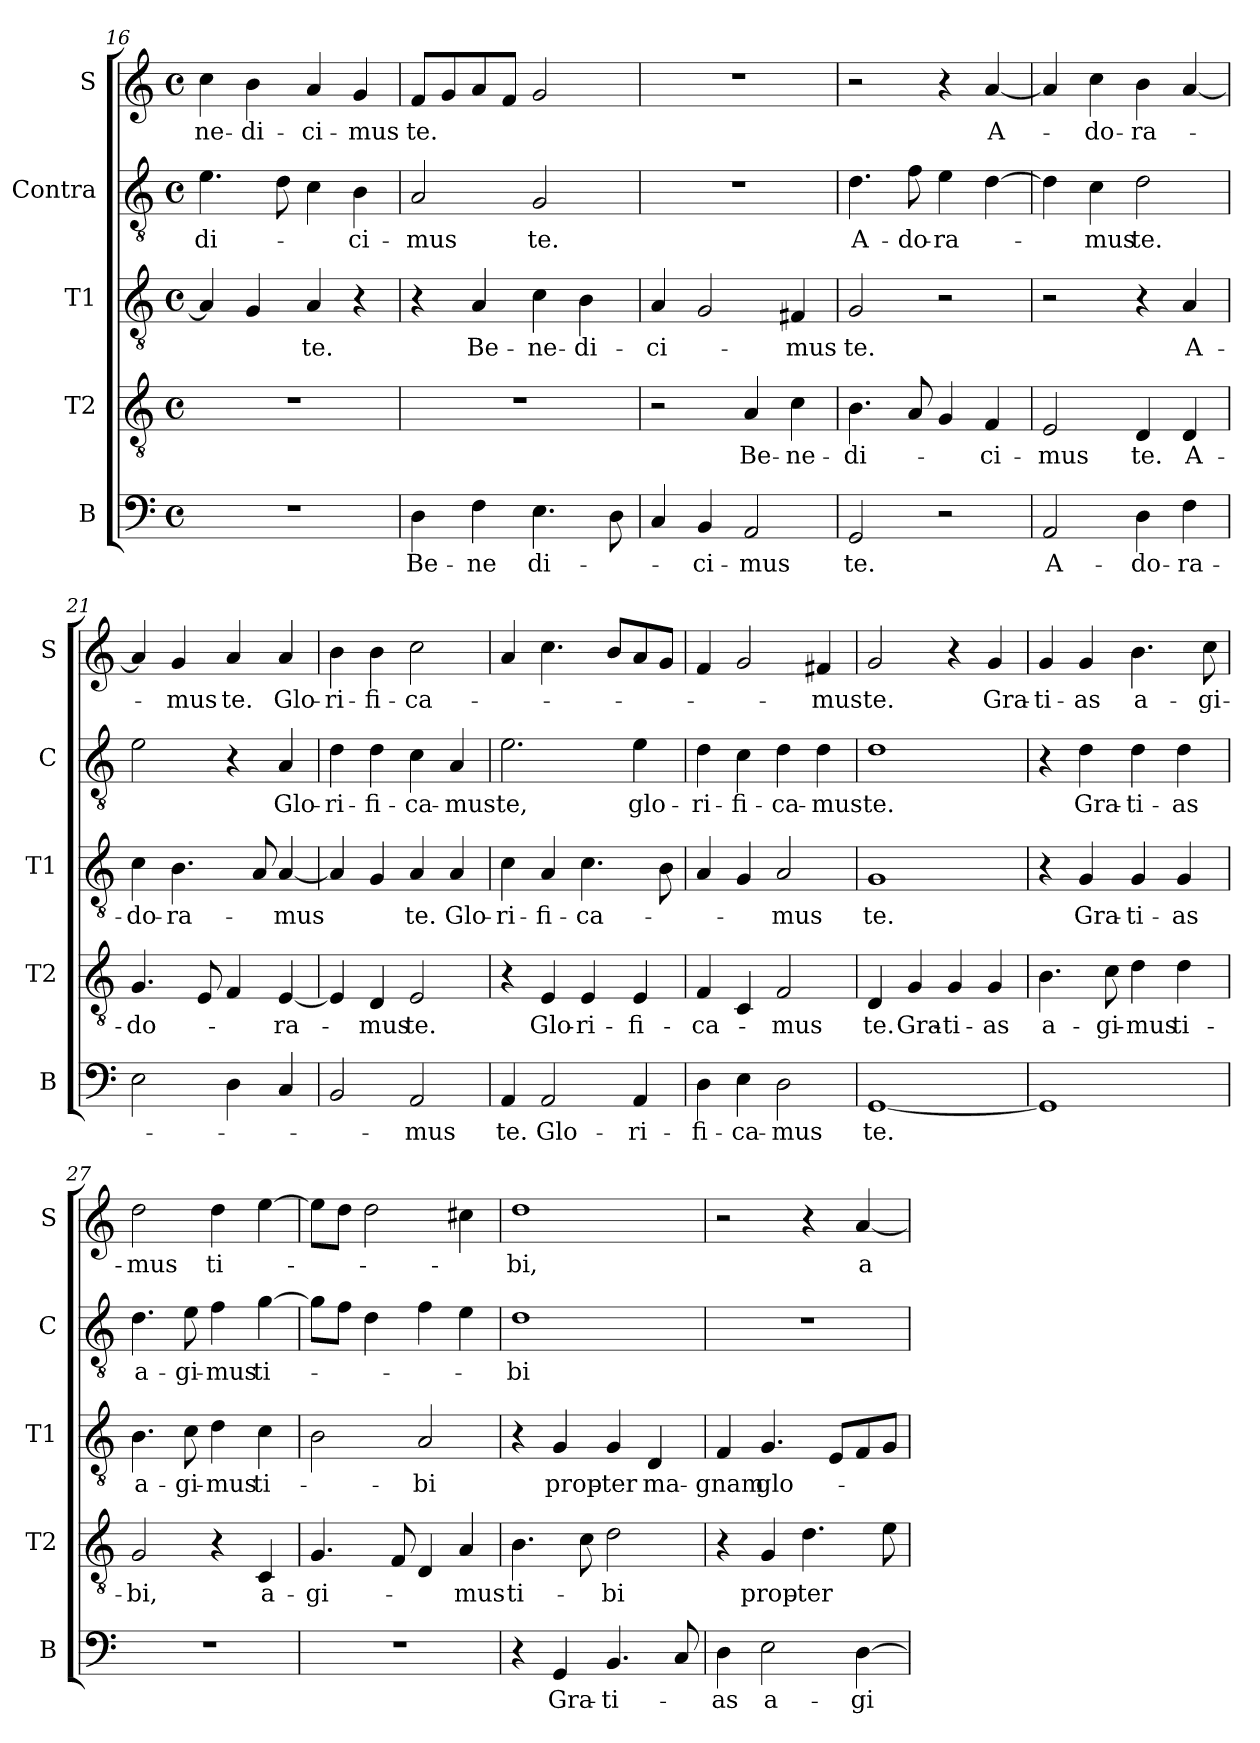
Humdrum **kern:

**kern	**text	**kern	**text	**kern	**text	**kern	**text	**kern	**text
*part5	*part5	*part4	*part4	*part3	*part3	*part2	*part2	*part1	*part1
*staff5	*staff5	*staff4	*staff4	*staff3	*staff3	*staff2	*staff2	*staff1	*staff1
*I"B	*	*I"T2	*	*I"T1	*	*I"Contra	*	*I"S	*
*I'B	*	*I'T2	*	*I'T1	*	*I'C	*	*I'S	*
*clefF4	*	*clefGv2	*	*clefGv2	*	*clefGv2	*	*clefG2	*
*k[]	*	*k[]	*	*k[]	*	*k[]	*	*k[]	*
*M4/4	*	*M4/4	*	*M4/4	*	*M4/4	*	*M4/4	*
*met(c)	*	*met(c)	*	*met(c)	*	*met(c)	*	*met(c)	*
=16	=16	=16	=16	=16	=16	=16	=16	=16	=16
1r	.	1r	.	4A/]	.	4.e\	di-	4cc\	-ne-
.	.	.	.	4G/	.	.	.	4b\	-di-
.	.	.	.	.	.	8d\	.	.	.
.	.	.	.	4A/	te.	4c\	.	4a/	-ci-
.	.	.	.	4r	.	4B\	-ci-	4g/	-mus
=17	=17	=17	=17	=17	=17	=17	=17	=17	=17
4D\	Be-	1r	.	4r	.	2A/	-mus	8f/L	te.
.	.	.	.	.	.	.	.	8g/	.
4F\	-ne	.	.	4A/	Be-	.	.	8a/	.
.	.	.	.	.	.	.	.	8f/J	.
4.E\	di-	.	.	4c\	-ne-	2G/	te.	2g/	.
.	.	.	.	4B\	-di-	.	.	.	.
8D\	.	.	.	.	.	.	.	.	.
=18	=18	=18	=18	=18	=18	=18	=18	=18	=18
4C/	.	2r	.	4A/	-ci-	1r	.	1r	.
4BB/	ci-	.	.	2G/	.	.	.	.	.
2AA/	-mus	4A/	Be-	.	.	.	.	.	.
.	.	4c\	-ne-	4F#X/	-mus	.	.	.	.
=19	=19	=19	=19	=19	=19	=19	=19	=19	=19
2GG/	te.	4.B\	-di-	2G/	te.	4.d\	A-	2r	.
.	.	8A/	.	.	.	8f\	-do-	.	.
2r	.	4G/	.	2r	.	4e\	-ra-	4r	.
.	.	4F/	ci-	.	.	[4d\	.	[4a/	A-
=20	=20	=20	=20	=20	=20	=20	=20	=20	=20
2AA/	A-	2E/	-mus	2r	.	4d\]	.	4a/]	.
.	.	.	.	.	.	4c\	-mus	4cc\	-do-
4D\	-do-	4D/	te.	4r	.	2d\	te.	4b\	-ra-
4F\	-ra-	4D/	A-	4A/	A-	.	.	[4a/	.
=21	=21	=21	=21	=21	=21	=21	=21	=21	=21
2E\	.	4.G/	-do-	4c\	-do-	2e\	.	4a/]	.
.	.	.	.	4.B\	-ra-	.	.	4g/	-mus
.	.	8E/	.	.	.	.	.	.	.
4D\	.	4F/	.	.	.	4r	.	4a/	te.
.	.	.	.	8A/	.	.	.	.	.
4C/	.	[4E/	-ra-	[4A/	-mus	4A/	Glo-	4a/	Glo-
=22	=22	=22	=22	=22	=22	=22	=22	=22	=22
2BB/	.	4E/]	.	4A/]	.	4d\	-ri-	4b\	-ri-
.	.	4D/	-mus	4G/	.	4d\	-fi-	4b\	-fi-
2AA/	-mus	2E/	te.	4A/	te.	4c\	-ca-	2cc\	-ca-
.	.	.	.	4A/	Glo-	4A/	-mus	.	.
=23	=23	=23	=23	=23	=23	=23	=23	=23	=23
4AA/	te.	4r	.	4c\	-ri-	2.e\	te,	4a/	.
2AA/	Glo-	4E/	Glo-	4A/	-fi-	.	.	4.cc\	.
.	.	4E/	-ri-	4.c\	-ca-	.	.	.	.
.	.	.	.	.	.	.	.	8b/L	.
4AA/	-ri-	4E/	-fi-	.	.	4e\	glo-	8a/	.
.	.	.	.	8B\	.	.	.	8g/J	.
=24	=24	=24	=24	=24	=24	=24	=24	=24	=24
4D\	-fi-	4F/	-ca-	4A/	.	4d\	-ri-	4f/	.
4E\	-ca-	4C/	.	4G/	.	4c\	-fi-	2g/	.
2D\	-mus	2F/	-mus	2A/	-mus	4d\	-ca-	.	.
.	.	.	.	.	.	4d\	-mus	4f#X/	-mus
=25	=25	=25	=25	=25	=25	=25	=25	=25	=25
[1GG	te.	4D/	te.	1G	te.	1d	te.	2g/	te.
.	.	4G/	Gra-	.	.	.	.	.	.
.	.	4G/	-ti-	.	.	.	.	4r	.
.	.	4G/	-as	.	.	.	.	4g/	Gra-
=26	=26	=26	=26	=26	=26	=26	=26	=26	=26
1GG]	.	4.B\	a-	4r	.	4r	.	4g/	-ti-
.	.	.	.	4G/	Gra-	4d\	Gra-	4g/	-as
.	.	8c\	-gi-	.	.	.	.	.	.
.	.	4d\	-mus	4G/	-ti-	4d\	-ti-	4.b\	a-
.	.	4d\	ti-	4G/	-as	4d\	-as	.	.
.	.	.	.	.	.	.	.	8cc\	-gi-
=27	=27	=27	=27	=27	=27	=27	=27	=27	=27
1r	.	2G/	-bi,	4.B\	a-	4.d\	a-	2dd\	-mus
.	.	.	.	8c\	-gi-	8e\	-gi-	.	.
.	.	4r	.	4d\	-mus	4f\	-mus	4dd\	ti-
.	.	4C/	a-	4c\	ti-	[4g\	ti-	[4ee\	.
=28	=28	=28	=28	=28	=28	=28	=28	=28	=28
1r	.	4.G/	-gi-	2B\	.	8g\L]	.	8ee\L]	.
.	.	.	.	.	.	8f\J	.	8dd\J	.
.	.	.	.	.	.	4d\	.	2dd\	.
.	.	8F/	.	.	.	.	.	.	.
.	.	4D/	.	2A/	-bi	4f\	.	.	.
.	.	4A/	-mus	.	.	4e\	.	4cc#X\	.
=29	=29	=29	=29	=29	=29	=29	=29	=29	=29
4r	.	4.B\	ti-	4r	.	1d	-bi	1dd	-bi,
4GG/	Gra-	.	.	4G/	prop-	.	.	.	.
.	.	8c\	.	.	.	.	.	.	.
4.BB/	-ti-	2d\	-bi	4G/	-ter	.	.	.	.
.	.	.	.	4D/	ma-	.	.	.	.
8C/	.	.	.	.	.	.	.	.	.
=30	=30	=30	=30	=30	=30	=30	=30	=30	=30
4D\	-as	4r	.	4F/	-gnam	1r	.	2r	.
2E\	a-	4G/	prop-	4.G/	glo-	.	.	.	.
.	.	4.d\	-ter	.	.	.	.	4r	.
.	.	.	.	8E/L	.	.	.	.	.
[4D\	-gi-	.	.	8F/	.	.	.	[4a/	a-
.	.	8e\	.	8G/J	.	.	.	.	.
=	=	=	=	=	=	=	=	=	=
*-	*-	*-	*-	*-	*-	*-	*-	*-	*-
